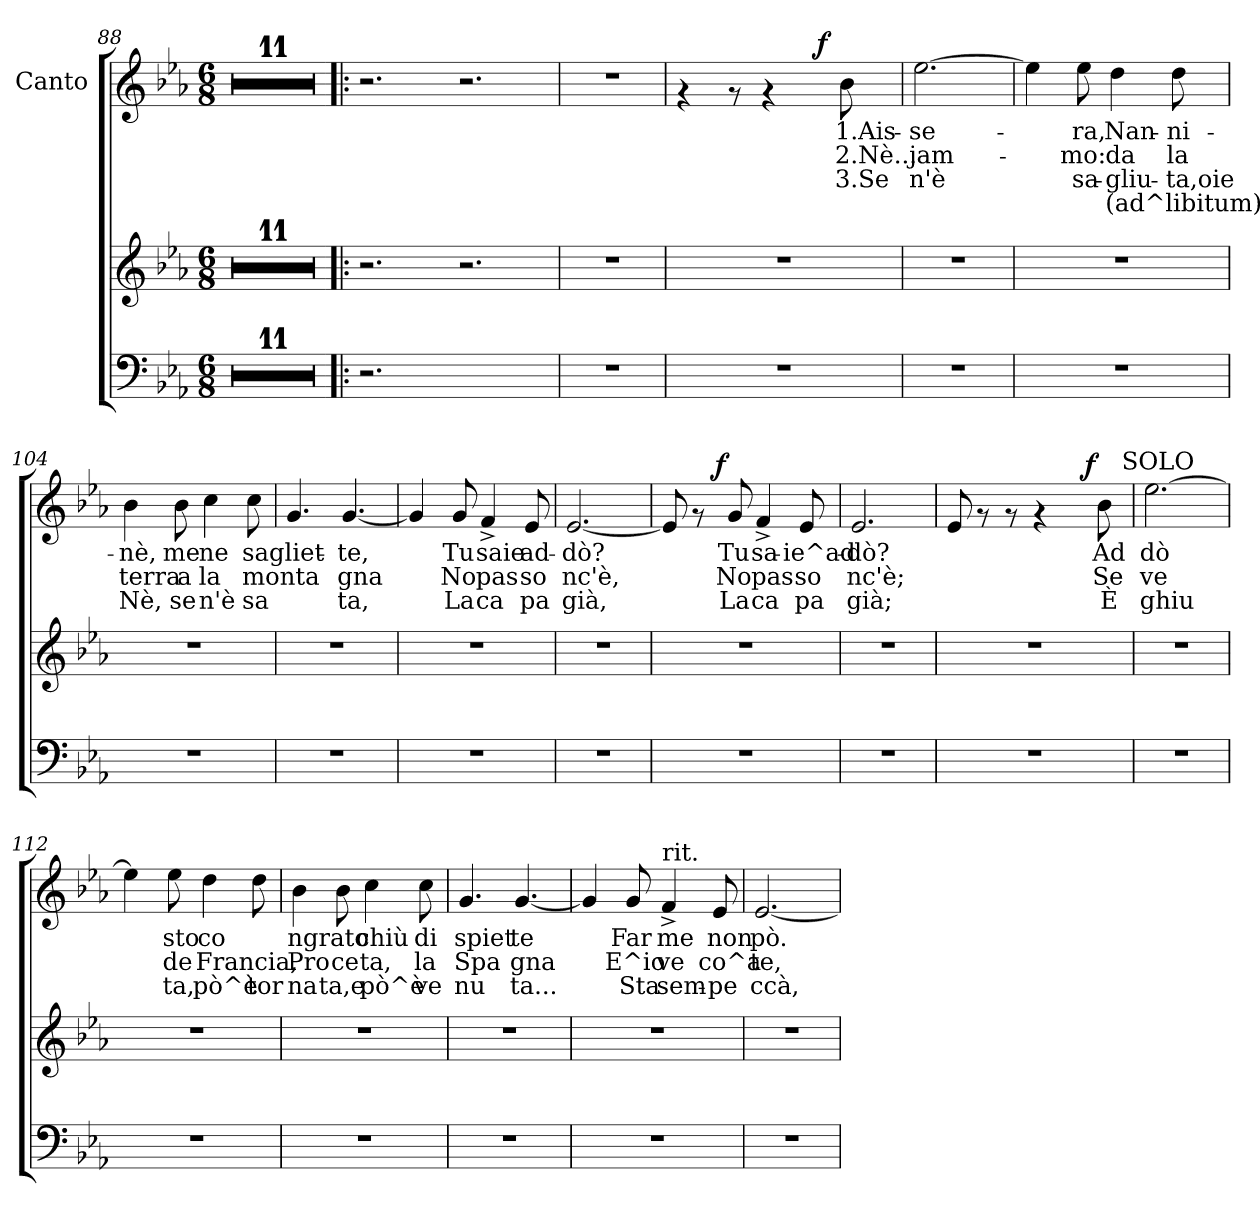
**kern	**kern	**kern	**text	**text	**text	**text	**dynam
*part3	*part2	*part1	*part1	*part1	*part1	*part1	*part1
*staff3	*staff2	*staff1	*staff1	*staff1	*staff1	*staff1	*staff1
*	*	*I"Canto	*	*	*	*	*
*clefF4	*clefG2	*clefG2	*	*	*	*	*
*k[b-e-a-]	*k[b-e-a-]	*k[b-e-a-]	*	*	*	*	*
*E-:	*E-:	*E-:	*	*	*	*	*
*M6/8	*M6/8	*M6/8	*	*	*	*	*
=88	=88	=88	=88	=88	=88	=88	=88
2.r	2.r	2.r	.	.	.	.	.
=89	=89	=89	=89	=89	=89	=89	=89
2.r	2.r	2.r	.	.	.	.	.
=90	=90	=90	=90	=90	=90	=90	=90
2.r	2.r	2.r	.	.	.	.	.
=91	=91	=91	=91	=91	=91	=91	=91
2.r	2.r	2.r	.	.	.	.	.
=92	=92	=92	=92	=92	=92	=92	=92
2.r	2.r	2.r	.	.	.	.	.
=93	=93	=93	=93	=93	=93	=93	=93
2.r	2.r	2.r	.	.	.	.	.
=94	=94	=94	=94	=94	=94	=94	=94
2.r	2.r	2.r	.	.	.	.	.
=95	=95	=95	=95	=95	=95	=95	=95
2.r	2.r	2.r	.	.	.	.	.
=96	=96	=96	=96	=96	=96	=96	=96
2.r	2.r	2.r	.	.	.	.	.
=97	=97	=97	=97	=97	=97	=97	=97
2.r	2.r	2.r	.	.	.	.	.
=98	=98	=98	=98	=98	=98	=98	=98
2.r	2.r	2.r	.	.	.	.	.
=99!|:	=99!|:	=99!|:	=99!|:	=99!|:	=99!|:	=99!|:	=99!|:
2.r	2.r	2.r	.	.	.	.	.
2.ryy	2.r	2.r	.	.	.	.	.
=100	=100	=100	=100	=100	=100	=100	=100
2.r	2.r	2.r	.	.	.	.	.
=101	=101	=101	=101	=101	=101	=101	=101
*	*	*^	*	*	*	*	*
2.r	2.r	4rf	2ryy	.	.	.	.	.
.	.	8rf	.	.	.	.	.	.
.	.	4rf	.	.	.	.	.	.
.	.	.	16ryy	.	.	.	.	.
!	!	!	!	!	!	!	!	!LO:DY:a
.	.	.	8.ryy	.	.	.	.	f
!	!	!	!	!LO:LY:b:rj	!LO:LY:b:rj	!LO:LY:b:rj	!	!
.	.	8b-\	.	1.Ais-	2.Nè...	3.Se	.	.
=102	=102	=102	=102	=102	=102	=102	=102	=102
!	!	!	!	!LO:LY:b:rj	!LO:LY:b:rj	!LO:LY:b:rj	!	!
*	*	*v	*v	*	*	*	*	*
2.r	2.r	[>2.ee-\	-se-	jam-	n'è	.	.
=103	=103	=103	=103	=103	=103	=103	=103
2.r	2.r	4ee-\]	.	.	.	.	.
!	!	!	!LO:LY:b:rj	!LO:LY:b:rj	!LO:LY:b:rj	!	!
.	.	8ee-\	ra,	-mo:	sa-	.	.
!	!	!	!LO:LY:b:rj	!LO:LY:b:rj	!LO:LY:b:rj	!LO:LY:b:rj	!
.	.	4dd\	Nan-	da	-gliu-	(ad^libitum)	.
!	!	!	!LO:LY:b:rj	!LO:LY:b:rj	!LO:LY:b:rj	!	!
.	.	8dd\	-ni-	la	-ta,oie	.	.
!!LO:LB:g=z
=104	=104	=104	=104	=104	=104	=104	=104
!	!	!	!LO:LY:b:rj	!LO:LY:b:rj	!LO:LY:b:rj	!	!
2.r	2.r	4b-\	-nè,	terra	Nè,	.	.
!	!	!	!LO:LY:b:rj	!LO:LY:b:rj	!LO:LY:b:rj	!	!
.	.	8b-\	me	a	se	.	.
!	!	!	!LO:LY:b:rj	!LO:LY:b:rj	!LO:LY:b:rj	!	!
.	.	4cc\	ne	la	n'è	.	.
!	!	!	!LO:LY:b:rj	!LO:LY:b:rj	!LO:LY:b:rj	!	!
.	.	8cc\	sagliet-	monta	sa	.	.
=105	=105	=105	=105	=105	=105	=105	=105
2.r	2.r	4.g/	.	.	.	.	.
!	!	!	!LO:LY:b:rj	!LO:LY:b:rj	!LO:LY:b:rj	!	!
.	.	[<4.g/	te,	gna	ta,	.	.
=106	=106	=106	=106	=106	=106	=106	=106
2.r	2.r	4g/]	.	.	.	.	.
!	!	!	!LO:LY:b:rj	!LO:LY:b:rj	!LO:LY:b:rj	!	!
.	.	8g/	Tu	No	La	.	.
!	!	!	!LO:LY:b:rj	!LO:LY:b:rj	!LO:LY:b:rj	!	!
.	.	4f^</	saie	pas	ca	.	.
!	!	!	!LO:LY:b:rj	!LO:LY:b:rj	!LO:LY:b:rj	!	!
.	.	8e-/	ad-	so	pa	.	.
=107	=107	=107	=107	=107	=107	=107	=107
!	!	!	!LO:LY:b:rj	!LO:LY:b:rj	!LO:LY:b:rj	!	!
2.r	2.r	[<2.e-/	-dò?	nc'è,	già,	.	.
=108	=108	=108	=108	=108	=108	=108	=108
*	*	*^	*	*	*	*	*
2.r	2.r	8e-/]	8..ryy	.	.	.	.	.
.	.	8rf	.	.	.	.	.	.
!	!	!	!	!	!	!	!	!LO:DY:a
.	.	.	2ryy	.	.	.	.	f
!	!	!	!	!LO:LY:b:rj	!LO:LY:b:rj	!LO:LY:b:rj	!	!
.	.	8g/	.	Tu	No	La	.	.
!	!	!	!	!LO:LY:b:rj	!LO:LY:b:rj	!LO:LY:b:rj	!	!
.	.	4f^</	.	sa-	pas	ca	.	.
!	!	!	!	!LO:LY:b:rj	!LO:LY:b:rj	!LO:LY:b:rj	!	!
.	.	8e-/	.	-ie^ad-	so	pa	.	.
.	.	.	32ryy	.	.	.	.	.
!!LO:LB:g=z
=109	=109	=109	=109	=109	=109	=109	=109	=109
!	!	!	!	!LO:LY:b:rj	!LO:LY:b:rj	!LO:LY:b:rj	!	!
*	*	*v	*v	*	*	*	*	*
2.r	2.r	2.e-/	-dò?	nc'è;	già;	.	.
=110	=110	=110	=110	=110	=110	=110	=110
*	*	*^	*	*	*	*	*
2.r	2.r	8e-/	2ryy	.	.	.	.	.
.	.	8rf	.	.	.	.	.	.
.	.	8rf	.	.	.	.	.	.
.	.	4rf	.	.	.	.	.	.
.	.	.	16.ryy	.	.	.	.	.
!	!	!	!	!	!	!	!	!LO:DY:a
.	.	.	8ryy	.	.	.	.	f
!	!	!	!	!LO:LY:b:rj	!LO:LY:b:rj	!LO:LY:b:rj	!	!
.	.	8b-\	.	Ad	Se	È	.	.
!	!	!	!LO:TX:a:t=SOLO	!	!	!	!	!
.	.	.	32ryy	.	.	.	.	.
=111	=111	=111	=111	=111	=111	=111	=111	=111
!	!	!	!	!LO:LY:b:rj	!LO:LY:b:rj	!LO:LY:b:rj	!	!
*	*	*v	*v	*	*	*	*	*
2.r	2.r	[>2.ee-\	dò	ve	ghiu	.	.
=112	=112	=112	=112	=112	=112	=112	=112
2.r	2.r	4ee-\]	.	.	.	.	.
!	!	!	!LO:LY:b:rj	!LO:LY:b:rj	!LO:LY:b:rj	!	!
.	.	8ee-\	sto	de	ta,	.	.
!	!	!	!LO:LY:b:rj	!LO:LY:b:rj	!LO:LY:b:rj	!	!
.	.	4dd\	co	Francia,	pò^è	.	.
!	!	!	!	!	!LO:LY:b:rj	!	!
.	.	8dd\	.	.	tor	.	.
=113	=113	=113	=113	=113	=113	=113	=113
!	!	!	!LO:LY:b:rj	!LO:LY:b:rj	!LO:LY:b:rj	!	!
2.r	2.r	4b-\	ngrato	Pro	na	.	.
!	!	!	!	!LO:LY:b:rj	!LO:LY:b:rj	!	!
.	.	8b-\	.	ce	ta,e	.	.
!	!	!	!LO:LY:b:rj	!LO:LY:b:rj	!LO:LY:b:rj	!	!
.	.	4cc\	chiù	ta,	pò^è	.	.
!	!	!	!LO:LY:b:rj	!LO:LY:b:rj	!LO:LY:b:rj	!	!
.	.	8cc\	di	la	ve	.	.
=114	=114	=114	=114	=114	=114	=114	=114
!	!	!	!LO:LY:b:rj	!LO:LY:b:rj	!LO:LY:b:rj	!	!
2.r	2.r	4.g/	spiet	Spa	nu	.	.
!	!	!	!LO:LY:b:rj	!LO:LY:b:rj	!LO:LY:b:rj	!	!
.	.	[<4.g/	te	gna	ta...	.	.
!!LO:LB:g=z
=115	=115	=115	=115	=115	=115	=115	=115
2.r	2.r	4g/]	.	.	.	.	.
!	!	!	!LO:LY:b:rj	!LO:LY:b:rj	!LO:LY:b:rj	!	!
.	.	8g/	Far	E^io	Sta	.	.
!	!	!LO:TX:a:t=rit.	!	!	!	!	!
!	!	!	!LO:LY:b:rj	!LO:LY:b:rj	!LO:LY:b:rj	!	!
.	.	4f^</	me	ve	sem-	.	.
!	!	!	!LO:LY:b:rj	!LO:LY:b:rj	!LO:LY:b:rj	!	!
.	.	8e-/	non	co^a	-pe	.	.
=116	=116	=116	=116	=116	=116	=116	=116
!	!	!	!LO:LY:b:rj	!LO:LY:b:rj	!LO:LY:b:rj	!	!
2.r	2.r	[<2.e-/	pò.	te,	ccà,	.	.
=	=	=	=	=	=	=	=
*-	*-	*-	*-	*-	*-	*-	*-
